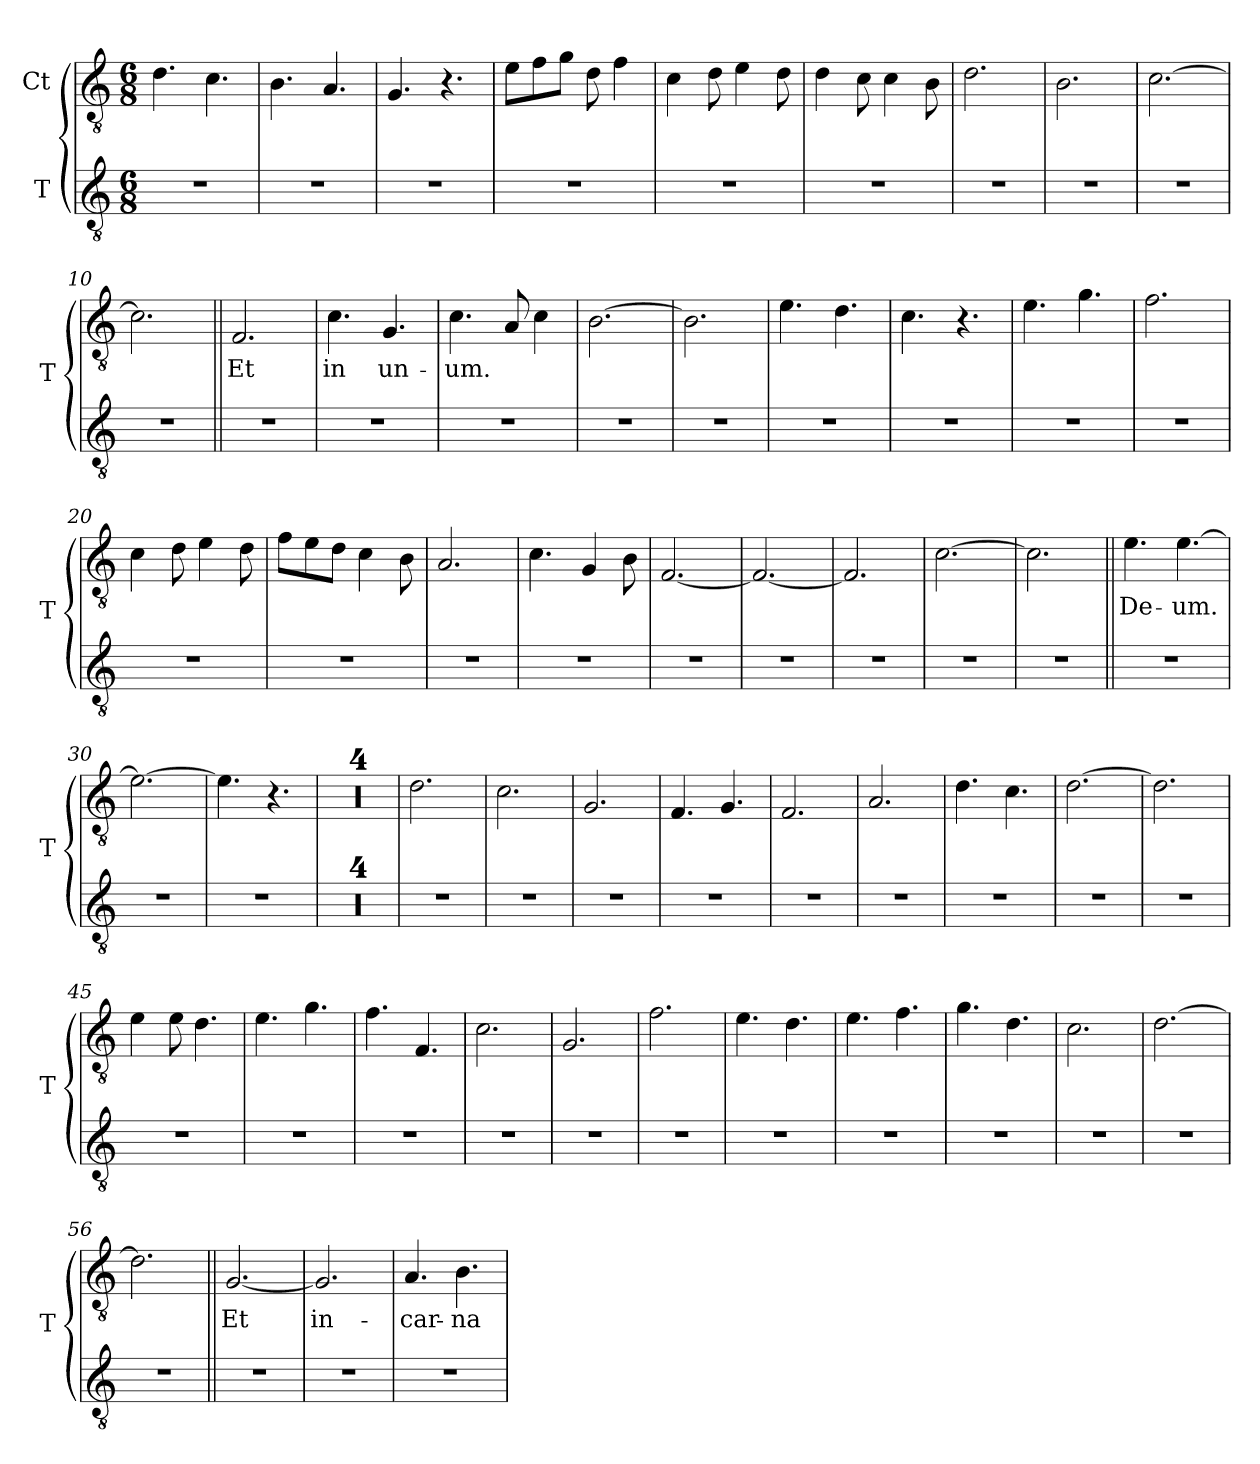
**kern	**kern	**text
*part2	*part1	*part1
*staff2	*staff1	*staff1
*I"T	*I"Ct	*
*I'T	*I'T	*
*clefGv2	*clefGv2	*
*k[]	*k[]	*
*C:	*C:	*
*M6/8	*M6/8	*
=1	=1	=1
2.r	4.d\	.
.	4.c\	.
=2	=2	=2
2.r	4.B\	.
.	4.A/	.
=3	=3	=3
2.r	4.G/	.
.	4.r	.
=4	=4	=4
2.r	8e\L	.
.	8f\	.
.	8g\J	.
.	8d\	.
.	4f\	.
=5	=5	=5
2.r	4c\	.
.	8d\	.
.	4e\	.
.	8d\	.
=6	=6	=6
2.r	4d\	.
.	8c\	.
.	4c\	.
.	8B\	.
=7	=7	=7
2.r	2.d\	.
=8	=8	=8
2.r	2.B\	.
!!LO:LB:g=z
=9	=9	=9
2.r	[2.c\	.
=10	=10	=10
2.r	2.c\]	.
=11||	=11||	=11||
!	!	!LO:LY:b
2.r	2.F/	Et
=12	=12	=12
!	!	!LO:LY:b
2.r	4.c\	in
!	!	!LO:LY:b
.	4.G/	un-
=13	=13	=13
!	!	!LO:LY:b
2.r	4.c\	-um.
.	8A/	.
.	4c\	.
=14	=14	=14
2.r	[2.B\	.
=15	=15	=15
2.r	2.B\]	.
=16	=16	=16
2.r	4.e\	.
.	4.d\	.
=17	=17	=17
2.r	4.c\	.
.	4.r	.
!!LO:LB:g=z
=18	=18	=18
2.r	4.e\	.
.	4.g\	.
=19	=19	=19
2.r	2.f\	.
=20	=20	=20
2.r	4c\	.
.	8d\	.
.	4e\	.
.	8d\	.
=21	=21	=21
2.r	8f\L	.
.	8e\	.
.	8d\J	.
.	4c\	.
.	8B\	.
=22	=22	=22
2.r	2.A/	.
=23	=23	=23
2.r	4.c\	.
.	4G/	.
.	8B\	.
=24	=24	=24
2.r	[2.F/	.
=25	=25	=25
2.r	2.F/_	.
=26	=26	=26
2.r	2.F/]	.
!!LO:LB:g=z
=27	=27	=27
2.r	[2.c\	.
=28	=28	=28
2.r	2.c\]	.
=29||	=29||	=29||
!	!	!LO:LY:b
2.r	4.e\	De-
!	!	!LO:LY:b
.	[4.e\	-um.
=30	=30	=30
2.r	2.e\_	.
=31	=31	=31
2.r	4.e\]	.
.	4.r	.
=32	=32	=32
2.r	2.r	.
=33	=33	=33
2.r	2.r	.
=34	=34	=34
2.r	2.r	.
=35	=35	=35
2.r	2.r	.
!!LO:PB:g=z
=36	=36	=36
2.r	2.d\	.
=37	=37	=37
2.r	2.c\	.
=38	=38	=38
2.r	2.G/	.
=39	=39	=39
2.r	4.F/	.
.	4.G/	.
=40	=40	=40
2.r	2.F/	.
=41	=41	=41
2.r	2.A/	.
=42	=42	=42
2.r	4.d\	.
.	4.c\	.
=43	=43	=43
2.r	[2.d\	.
=44	=44	=44
2.r	2.d\]	.
=45	=45	=45
2.r	4e\	.
.	8e\	.
.	4.d\	.
!!LO:LB:g=z
=46	=46	=46
2.r	4.e\	.
.	4.g\	.
=47	=47	=47
2.r	4.f\	.
.	4.F/	.
=48	=48	=48
2.r	2.c\	.
=49	=49	=49
2.r	2.G/	.
=50	=50	=50
2.r	2.f\	.
=51	=51	=51
2.r	4.e\	.
.	4.d\	.
=52	=52	=52
2.r	4.e\	.
.	4.f\	.
=53	=53	=53
2.r	4.g\	.
.	4.d\	.
=54	=54	=54
2.r	2.c\	.
=55	=55	=55
2.r	[2.d\	.
!!LO:LB:g=z
=56	=56	=56
2.r	2.d\]	.
=57||	=57||	=57||
!	!	!LO:LY:b
2.r	[2.G/	Et
=58	=58	=58
!	!	!LO:LY:b
2.r	2.G/]	in-
=59	=59	=59
!	!	!LO:LY:b
2.r	4.A/	-car-
!	!	!LO:LY:b
.	4.B\	-na-
=	=	=
*-	*-	*-
